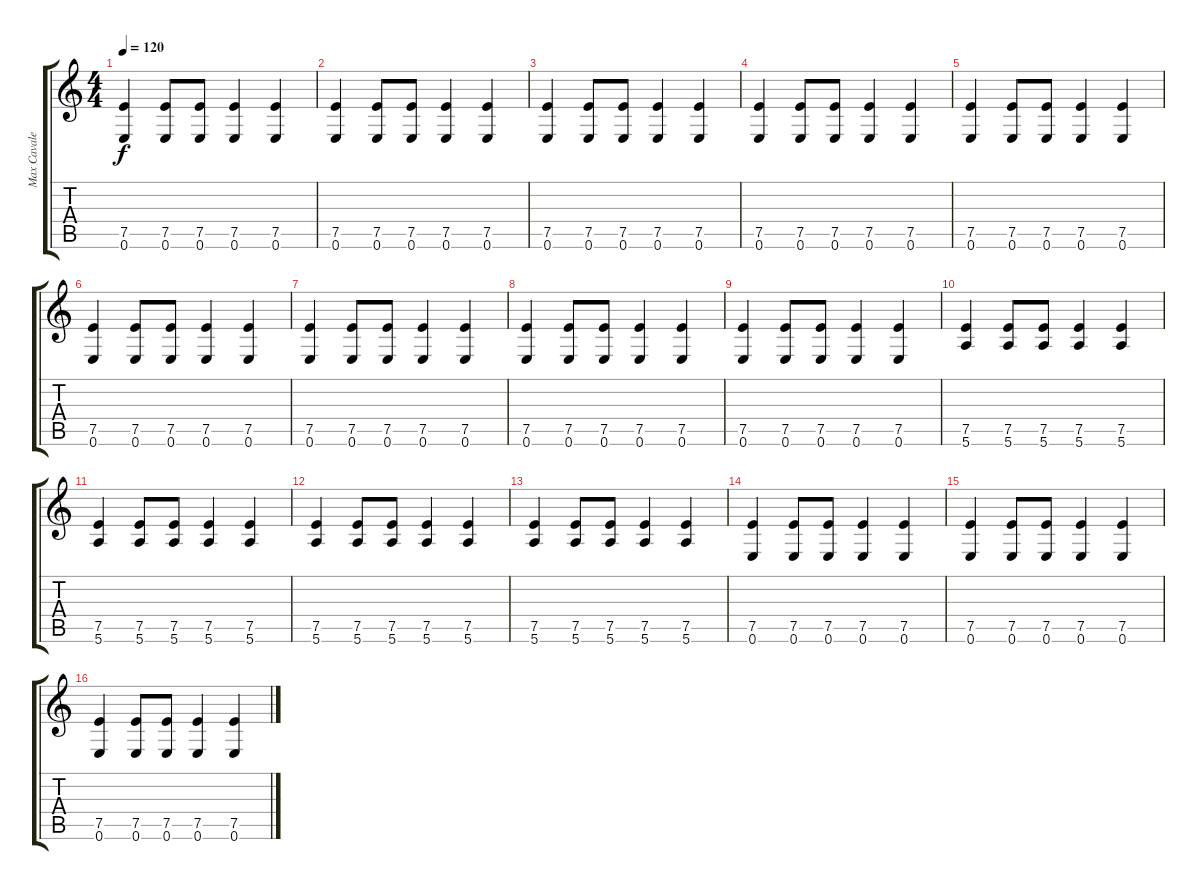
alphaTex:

\track ("Max Cavalera" "Max Cavale") {instrument distortionguitar}
\staff {score tabs}
\tuning (E4 B3 G3 D3 A2 E2) {hide}
\ts (4 4)
\tempo 120
\clef g2
\ks c
(7.5 0.6).4{dy f} (7.5 0.6).8 (7.5 0.6).8 (7.5 0.6).4 (7.5 0.6).4 |
(7.5 0.6).4 (7.5 0.6).8 (7.5 0.6).8 (7.5 0.6).4 (7.5 0.6).4 |
(7.5 0.6).4 (7.5 0.6).8 (7.5 0.6).8 (7.5 0.6).4 (7.5 0.6).4 |
(7.5 0.6).4 (7.5 0.6).8 (7.5 0.6).8 (7.5 0.6).4 (7.5 0.6).4 |
(7.5 0.6).4 (7.5 0.6).8 (7.5 0.6).8 (7.5 0.6).4 (7.5 0.6).4 |
(7.5 0.6).4 (7.5 0.6).8 (7.5 0.6).8 (7.5 0.6).4 (7.5 0.6).4 |
(7.5 0.6).4 (7.5 0.6).8 (7.5 0.6).8 (7.5 0.6).4 (7.5 0.6).4 |
(7.5 0.6).4 (7.5 0.6).8 (7.5 0.6).8 (7.5 0.6).4 (7.5 0.6).4 |
(7.5 0.6).4 (7.5 0.6).8 (7.5 0.6).8 (7.5 0.6).4 (7.5 0.6).4 |
(7.5 5.6).4 (7.5 5.6).8 (7.5 5.6).8 (7.5 5.6).4 (7.5 5.6).4 |
(7.5 5.6).4 (7.5 5.6).8 (7.5 5.6).8 (7.5 5.6).4 (7.5 5.6).4 |
(7.5 5.6).4 (7.5 5.6).8 (7.5 5.6).8 (7.5 5.6).4 (7.5 5.6).4 |
(7.5 5.6).4 (7.5 5.6).8 (7.5 5.6).8 (7.5 5.6).4 (7.5 5.6).4 |
(7.5 0.6).4 (7.5 0.6).8 (7.5 0.6).8 (7.5 0.6).4 (7.5 0.6).4 |
(7.5 0.6).4 (7.5 0.6).8 (7.5 0.6).8 (7.5 0.6).4 (7.5 0.6).4 |
(7.5 0.6).4 (7.5 0.6).8 (7.5 0.6).8 (7.5 0.6).4 (7.5 0.6).4
